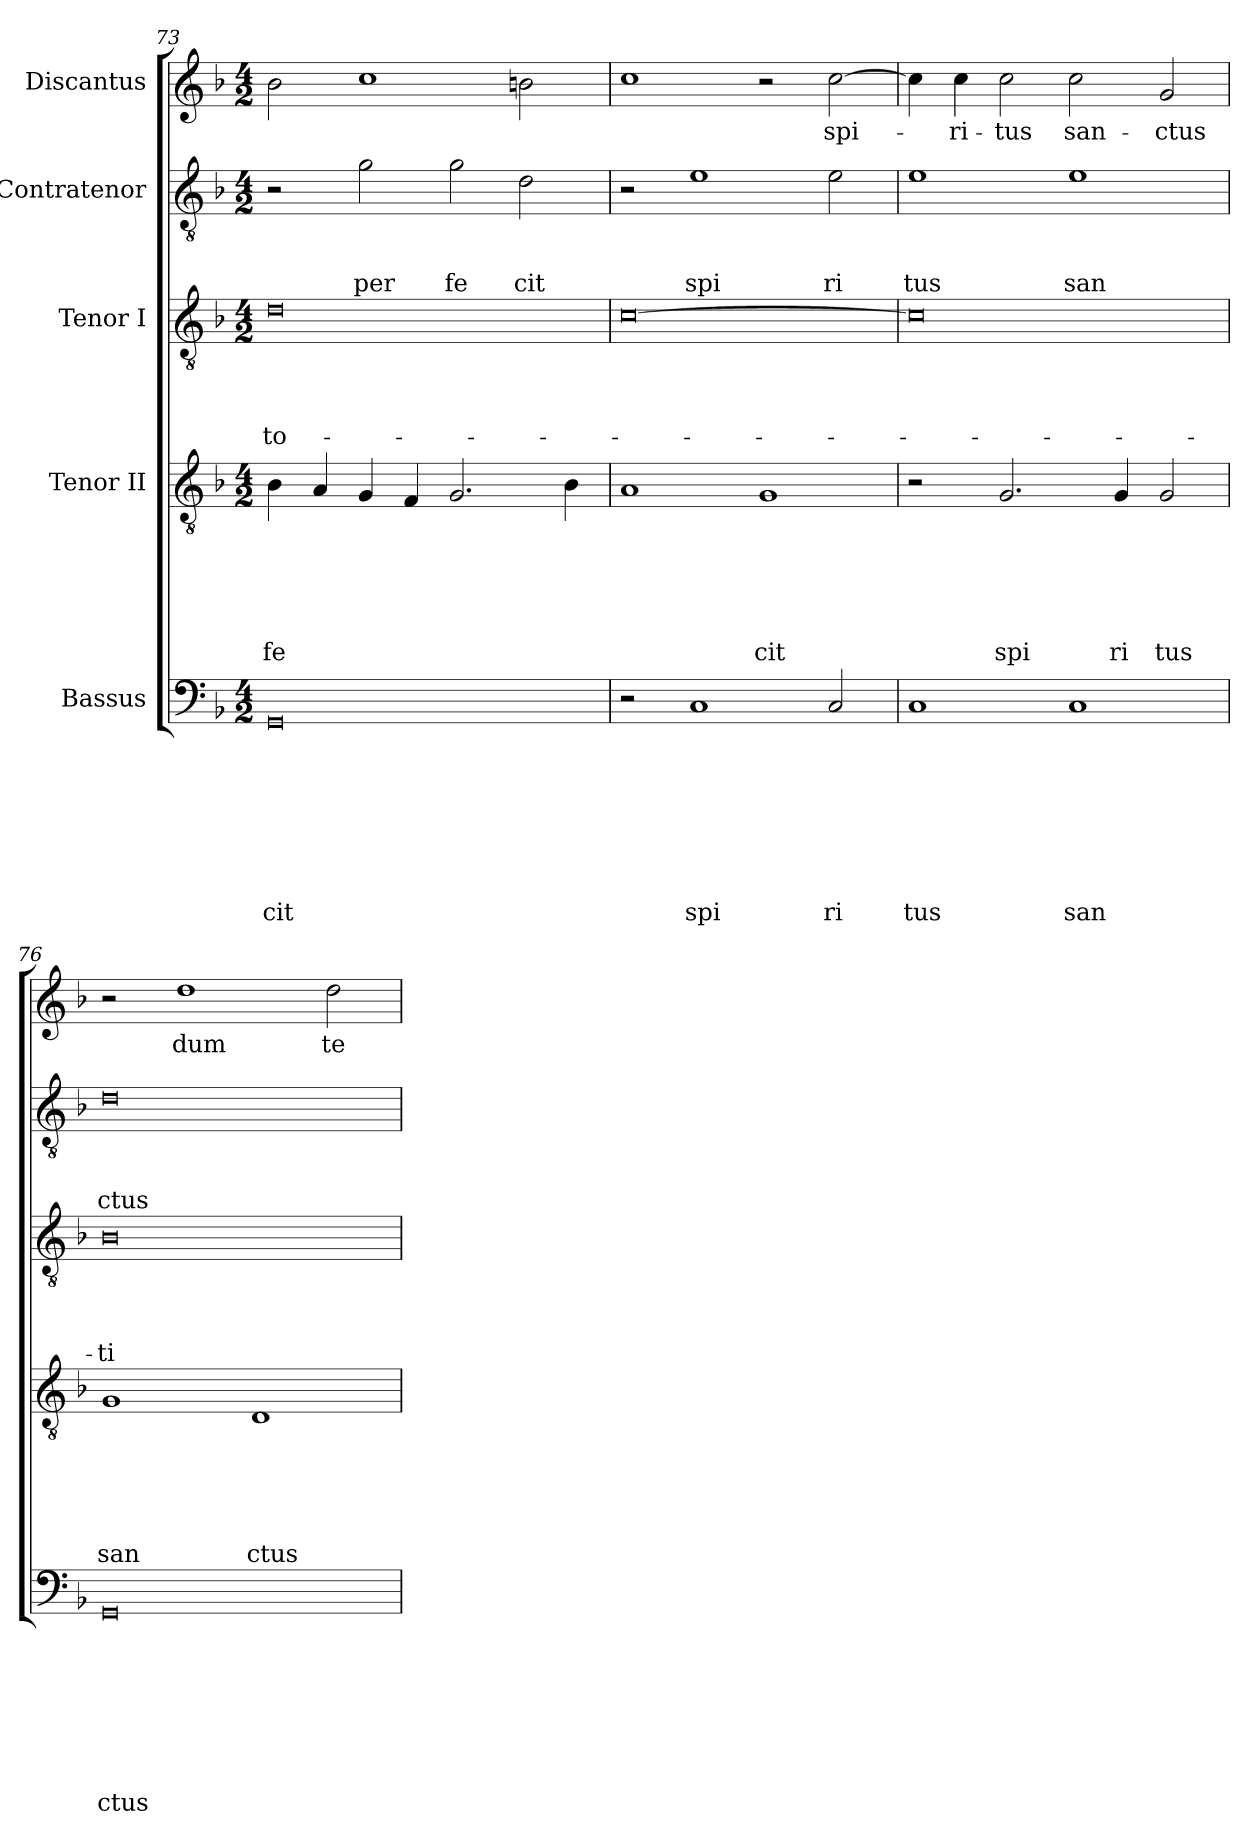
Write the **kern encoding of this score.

**kern	**text	**text	**text	**text	**text	**text	**text	**text	**kern	**text	**text	**text	**text	**text	**text	**kern	**text	**text	**text	**text	**kern	**text	**text	**text	**kern	**text
*part5	*part5	*part5	*part5	*part5	*part5	*part5	*part5	*part5	*part4	*part4	*part4	*part4	*part4	*part4	*part4	*part3	*part3	*part3	*part3	*part3	*part2	*part2	*part2	*part2	*part1	*part1
*staff5	*staff5	*staff5	*staff5	*staff5	*staff5	*staff5	*staff5	*staff5	*staff4	*staff4	*staff4	*staff4	*staff4	*staff4	*staff4	*staff3	*staff3	*staff3	*staff3	*staff3	*staff2	*staff2	*staff2	*staff2	*staff1	*staff1
*I"Bassus	*	*	*	*	*	*	*	*	*I"Tenor II	*	*	*	*	*	*	*I"Tenor I	*	*	*	*	*I"Contratenor	*	*	*	*I"Discantus	*
*clefF4	*	*	*	*	*	*	*	*	*clefGv2	*	*	*	*	*	*	*clefGv2	*	*	*	*	*clefGv2	*	*	*	*clefG2	*
*k[b-]	*	*	*	*	*	*	*	*	*k[b-]	*	*	*	*	*	*	*k[b-]	*	*	*	*	*k[b-]	*	*	*	*k[b-]	*
*F:	*	*	*	*	*	*	*	*	*F:	*	*	*	*	*	*	*F:	*	*	*	*	*F:	*	*	*	*F:	*
*M4/2	*	*	*	*	*	*	*	*	*M4/2	*	*	*	*	*	*	*M4/2	*	*	*	*	*M4/2	*	*	*	*M4/2	*
=73	=73	=73	=73	=73	=73	=73	=73	=73	=73	=73	=73	=73	=73	=73	=73	=73	=73	=73	=73	=73	=73	=73	=73	=73	=73	=73
!	!	!	!	!	!	!	!	!LO:LY:b	!	!	!	!	!	!	!LO:LY:b	!	!	!	!	!LO:LY:b	!	!	!	!	!	!
0GG	.	.	.	.	.	.	.	cit	4B-\	.	.	.	.	.	fe	0d	.	.	.	to-	2r	.	.	.	2b-\	.
.	.	.	.	.	.	.	.	.	4A/	.	.	.	.	.	.	.	.	.	.	.	.	.	.	.	.	.
!	!	!	!	!	!	!	!	!	!	!	!	!	!	!	!	!	!	!	!	!	!	!	!	!LO:LY:b	!	!
.	.	.	.	.	.	.	.	.	4G/	.	.	.	.	.	.	.	.	.	.	.	2g\	.	.	per	1cc	.
.	.	.	.	.	.	.	.	.	4F/	.	.	.	.	.	.	.	.	.	.	.	.	.	.	.	.	.
!	!	!	!	!	!	!	!	!	!	!	!	!	!	!	!	!	!	!	!	!	!	!	!	!LO:LY:b	!	!
.	.	.	.	.	.	.	.	.	2.G/	.	.	.	.	.	.	.	.	.	.	.	2g\	.	.	fe	.	.
!	!	!	!	!	!	!	!	!	!	!	!	!	!	!	!	!	!	!	!	!	!	!	!	!LO:LY:b	!	!
.	.	.	.	.	.	.	.	.	.	.	.	.	.	.	.	.	.	.	.	.	2d\	.	.	cit	2b\	.
.	.	.	.	.	.	.	.	.	4B-\	.	.	.	.	.	.	.	.	.	.	.	.	.	.	.	.	.
=74	=74	=74	=74	=74	=74	=74	=74	=74	=74	=74	=74	=74	=74	=74	=74	=74	=74	=74	=74	=74	=74	=74	=74	=74	=74	=74
2r	.	.	.	.	.	.	.	.	1A	.	.	.	.	.	.	[>0c	.	.	.	.	2r	.	.	.	1cc	.
!	!	!	!	!	!	!	!	!LO:LY:b	!	!	!	!	!	!	!	!	!	!	!	!	!	!	!	!LO:LY:b	!	!
1C	.	.	.	.	.	.	.	spi	.	.	.	.	.	.	.	.	.	.	.	.	1e	.	.	spi	.	.
!	!	!	!	!	!	!	!	!	!	!	!	!	!	!	!LO:LY:b	!	!	!	!	!	!	!	!	!	!	!
.	.	.	.	.	.	.	.	.	1G	.	.	.	.	.	cit	.	.	.	.	.	.	.	.	.	2r	.
!	!	!	!	!	!	!	!	!LO:LY:b	!	!	!	!	!	!	!	!	!	!	!	!	!	!	!	!LO:LY:b	!	!LO:LY:b
2C/	.	.	.	.	.	.	.	ri	.	.	.	.	.	.	.	.	.	.	.	.	2e\	.	.	ri	[>2cc\	spi-
=75	=75	=75	=75	=75	=75	=75	=75	=75	=75	=75	=75	=75	=75	=75	=75	=75	=75	=75	=75	=75	=75	=75	=75	=75	=75	=75
!	!	!	!	!	!	!	!	!LO:LY:b	!	!	!	!	!	!	!	!	!	!	!	!	!	!	!	!LO:LY:b	!	!
1C	.	.	.	.	.	.	.	tus	2r	.	.	.	.	.	.	0c]	.	.	.	.	1e	.	.	tus	4cc\]	.
!	!	!	!	!	!	!	!	!	!	!	!	!	!	!	!	!	!	!	!	!	!	!	!	!	!	!LO:LY:b
.	.	.	.	.	.	.	.	.	.	.	.	.	.	.	.	.	.	.	.	.	.	.	.	.	4cc\	-ri-
!	!	!	!	!	!	!	!	!	!	!	!	!	!	!	!LO:LY:b	!	!	!	!	!	!	!	!	!	!	!LO:LY:b
.	.	.	.	.	.	.	.	.	2.G/	.	.	.	.	.	spi	.	.	.	.	.	.	.	.	.	2cc\	-tus
!	!	!	!	!	!	!	!	!LO:LY:b	!	!	!	!	!	!	!	!	!	!	!	!	!	!	!	!LO:LY:b	!	!LO:LY:b
1C	.	.	.	.	.	.	.	san	.	.	.	.	.	.	.	.	.	.	.	.	1e	.	.	san	2cc\	san-
!	!	!	!	!	!	!	!	!	!	!	!	!	!	!	!LO:LY:b	!	!	!	!	!	!	!	!	!	!	!
.	.	.	.	.	.	.	.	.	4G/	.	.	.	.	.	ri	.	.	.	.	.	.	.	.	.	.	.
!	!	!	!	!	!	!	!	!	!	!	!	!	!	!	!LO:LY:b	!	!	!	!	!	!	!	!	!	!	!LO:LY:b
.	.	.	.	.	.	.	.	.	2G/	.	.	.	.	.	tus	.	.	.	.	.	.	.	.	.	2g/	-ctus
=76	=76	=76	=76	=76	=76	=76	=76	=76	=76	=76	=76	=76	=76	=76	=76	=76	=76	=76	=76	=76	=76	=76	=76	=76	=76	=76
!	!	!	!	!	!	!	!	!LO:LY:b	!	!	!	!	!	!	!LO:LY:b	!	!	!	!	!LO:LY:b	!	!	!	!LO:LY:b	!	!
0GG	.	.	.	.	.	.	.	ctus	1G	.	.	.	.	.	san	0B-	.	.	.	-ti-	0d	.	.	ctus	2r	.
!	!	!	!	!	!	!	!	!	!	!	!	!	!	!	!	!	!	!	!	!	!	!	!	!	!	!LO:LY:b
.	.	.	.	.	.	.	.	.	.	.	.	.	.	.	.	.	.	.	.	.	.	.	.	.	1dd	dum
!	!	!	!	!	!	!	!	!	!	!	!	!	!	!	!LO:LY:b	!	!	!	!	!	!	!	!	!	!	!
.	.	.	.	.	.	.	.	.	1D	.	.	.	.	.	ctus	.	.	.	.	.	.	.	.	.	.	.
!	!	!	!	!	!	!	!	!	!	!	!	!	!	!	!	!	!	!	!	!	!	!	!	!	!	!LO:LY:b
.	.	.	.	.	.	.	.	.	.	.	.	.	.	.	.	.	.	.	.	.	.	.	.	.	2dd\	te
=	=	=	=	=	=	=	=	=	=	=	=	=	=	=	=	=	=	=	=	=	=	=	=	=	=	=
*-	*-	*-	*-	*-	*-	*-	*-	*-	*-	*-	*-	*-	*-	*-	*-	*-	*-	*-	*-	*-	*-	*-	*-	*-	*-	*-
